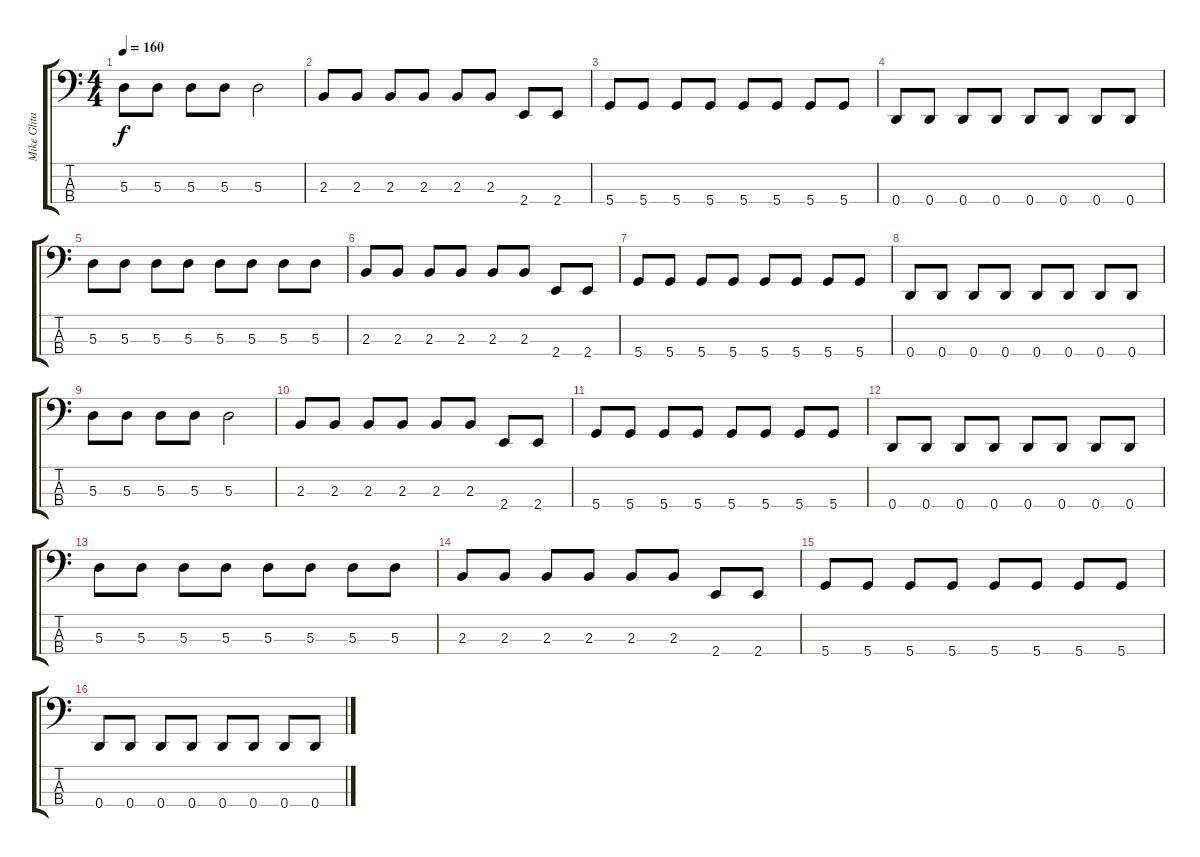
\track ("Mike Glita" "Mike Glita") {instrument electricbasspick}
\staff {score tabs}
\tuning (G2 D2 A1 D1) {hide}
\ts (4 4)
\tempo 160
\clef f4
\ks c
5.3.8{dy f} 5.3.8 5.3.8 5.3.8 5.3.2 |
2.3.8 2.3.8 2.3.8 2.3.8 2.3.8 2.3.8 2.4.8 2.4.8 |
5.4.8 5.4.8 5.4.8 5.4.8 5.4.8 5.4.8 5.4.8 5.4.8 |
0.4.8 0.4.8 0.4.8 0.4.8 0.4.8 0.4.8 0.4.8 0.4.8 |
5.3.8 5.3.8 5.3.8 5.3.8 5.3.8 5.3.8 5.3.8 5.3.8 |
2.3.8 2.3.8 2.3.8 2.3.8 2.3.8 2.3.8 2.4.8 2.4.8 |
5.4.8 5.4.8 5.4.8 5.4.8 5.4.8 5.4.8 5.4.8 5.4.8 |
0.4.8 0.4.8 0.4.8 0.4.8 0.4.8 0.4.8 0.4.8 0.4.8 |
5.3.8 5.3.8 5.3.8 5.3.8 5.3.2 |
2.3.8 2.3.8 2.3.8 2.3.8 2.3.8 2.3.8 2.4.8 2.4.8 |
5.4.8 5.4.8 5.4.8 5.4.8 5.4.8 5.4.8 5.4.8 5.4.8 |
0.4.8 0.4.8 0.4.8 0.4.8 0.4.8 0.4.8 0.4.8 0.4.8 |
5.3.8 5.3.8 5.3.8 5.3.8 5.3.8 5.3.8 5.3.8 5.3.8 |
2.3.8 2.3.8 2.3.8 2.3.8 2.3.8 2.3.8 2.4.8 2.4.8 |
5.4.8 5.4.8 5.4.8 5.4.8 5.4.8 5.4.8 5.4.8 5.4.8 |
0.4.8 0.4.8 0.4.8 0.4.8 0.4.8 0.4.8 0.4.8 0.4.8
